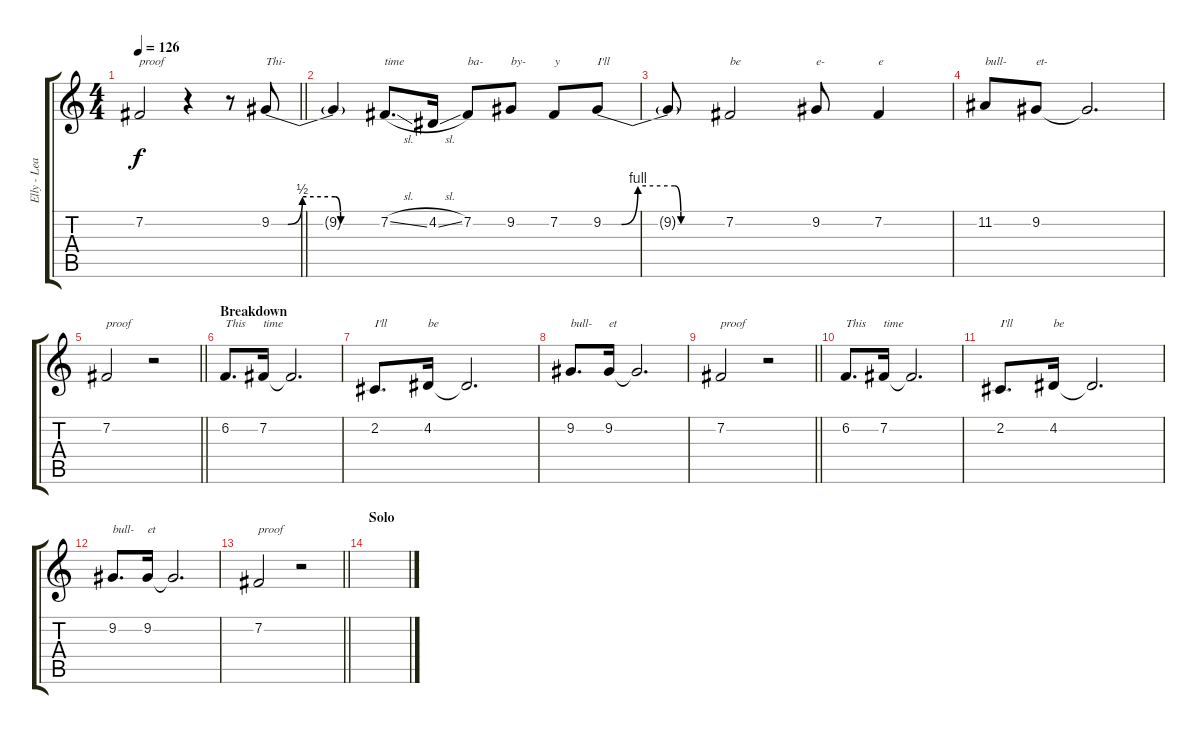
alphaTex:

\track ("Elly - Lead Vocals" "Elly - Lea") {instrument altosax}
\staff {score tabs}
\tuning (E4 B3 G3 D3 A2 E2) {hide}
\ts (4 4)
\tempo 126
\clef g2
\barLineRight lightlight
\ks c
7.2.2{txt "proof" dy f} r.4 r.8 9.2{be (custom 0 0 9 0 17 2 35 2 38 0 60 0)}.8{txt "Thi-"} |
9.2{t}.4 7.2{sl}.8{d txt "time"} 4.2{sl}.16 7.2.8{txt "ba-"} 9.2.8{txt "by-"} 7.2.8{txt "y"} 9.2{be (custom 0 0 9 0 17 4 35 4 38 0 60 0)}.8{txt "I'll"} |
9.2{t}.8 7.2.2{txt "be"} 9.2.8{txt "e-"} 7.2.4{txt "e"} |
11.2.8{txt "bull-"} 9.2.8{txt "et-"} 9.2{t}.2{d} |
\barLineRight lightlight
7.2.2{txt "proof"} r.2 |
\section ("" "Breakdown")
6.2.8{d txt "This" instrument flute} 7.2.16{txt "time"} 7.2{t}.2{d} |
2.2.8{d txt "I'll"} 4.2.16{txt "be"} 4.2{t}.2{d} |
9.2.8{d txt "bull-"} 9.2.16{txt "et"} 9.2{t}.2{d} |
\barLineRight lightlight
7.2.2{txt "proof"} r.2 |
6.2.8{d txt "This"} 7.2.16{txt "time"} 7.2{t}.2{d} |
2.2.8{d txt "I'll"} 4.2.16{txt "be"} 4.2{t}.2{d} |
9.2.8{d txt "bull-"} 9.2.16{txt "et"} 9.2{t}.2{d} |
\barLineRight lightlight
7.2.2{txt "proof"} r.2 |
\section ("" "Solo")
